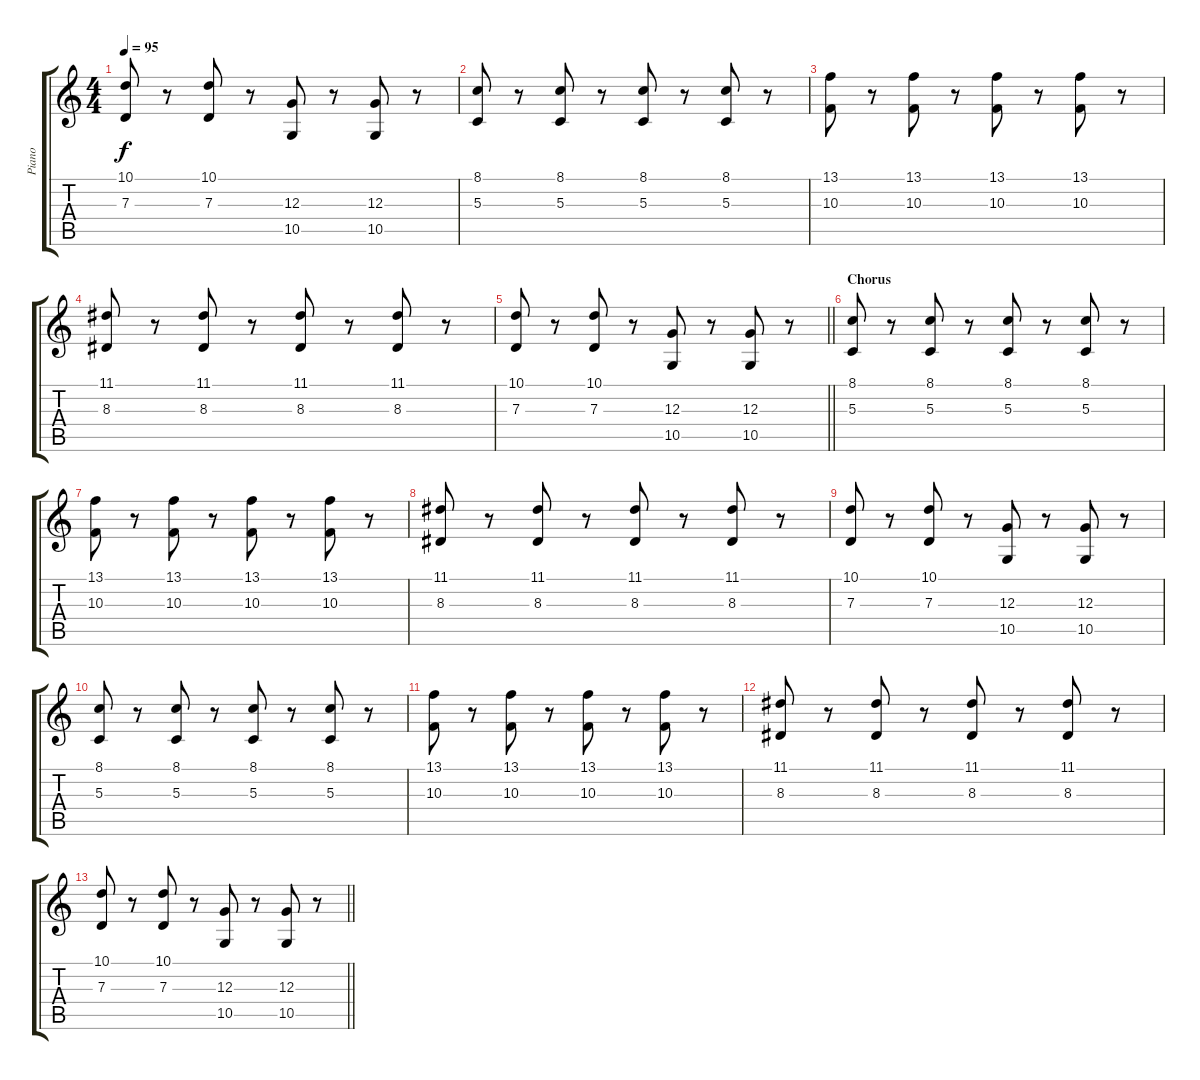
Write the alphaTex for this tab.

\track ("Piano" "Piano") {instrument acousticgrandpiano}
\staff {score tabs}
\tuning (E4 B3 G3 D3 A2 E2) {hide}
\ts (4 4)
\tempo 95
\clef g2
\ks c
(10.1 7.3).8{dy f} r.8 (10.1 7.3).8 r.8 (12.3 10.5).8 r.8 (12.3 10.5).8 r.8 |
(8.1 5.3).8 r.8 (8.1 5.3).8 r.8 (8.1 5.3).8 r.8 (8.1 5.3).8 r.8 |
(13.1 10.3).8 r.8 (13.1 10.3).8 r.8 (13.1 10.3).8 r.8 (13.1 10.3).8 r.8 |
(11.1 8.3).8 r.8 (11.1 8.3).8 r.8 (11.1 8.3).8 r.8 (11.1 8.3).8 r.8 |
\barLineRight lightlight
(10.1 7.3).8 r.8 (10.1 7.3).8 r.8 (12.3 10.5).8 r.8 (12.3 10.5).8 r.8 |
\section ("" "Chorus")
(8.1 5.3).8 r.8 (8.1 5.3).8 r.8 (8.1 5.3).8 r.8 (8.1 5.3).8 r.8 |
(13.1 10.3).8 r.8 (13.1 10.3).8 r.8 (13.1 10.3).8 r.8 (13.1 10.3).8 r.8 |
(11.1 8.3).8 r.8 (11.1 8.3).8 r.8 (11.1 8.3).8 r.8 (11.1 8.3).8 r.8 |
(10.1 7.3).8 r.8 (10.1 7.3).8 r.8 (12.3 10.5).8 r.8 (12.3 10.5).8 r.8 |
(8.1 5.3).8 r.8 (8.1 5.3).8 r.8 (8.1 5.3).8 r.8 (8.1 5.3).8 r.8 |
(13.1 10.3).8 r.8 (13.1 10.3).8 r.8 (13.1 10.3).8 r.8 (13.1 10.3).8 r.8 |
(11.1 8.3).8 r.8 (11.1 8.3).8 r.8 (11.1 8.3).8 r.8 (11.1 8.3).8 r.8 |
\barLineRight lightlight
(10.1 7.3).8 r.8 (10.1 7.3).8 r.8 (12.3 10.5).8 r.8 (12.3 10.5).8 r.8
